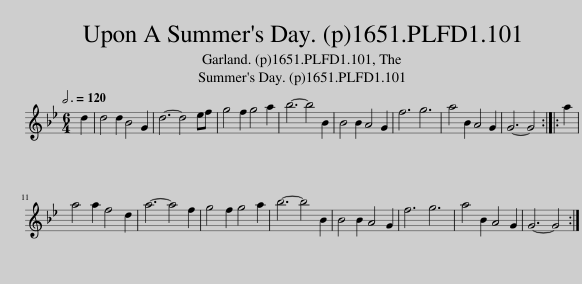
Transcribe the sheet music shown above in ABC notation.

X:1
L:1/8
Q:3/4=120
M:6/4
I:linebreak $
K:Gmin
V:1 treble
V:1
 d2 | d4 d2 B4 G2 | d6- d4 ef | g4 f2 g4 a2 | b6- b4 B2 | %5
 B4 B2 A4 G2 | f6 g6 | a4 B2 A4 G2 | G6- G4 :: a2 |$ %10
 a4 a2 f4 d2 | a6- a4 f2 | g4 f2 g4 a2 | b6- b4 B2 | B4 B2 A4 G2 | %15
 f6 g6 | a4 B2 A4 G2 | G6- G4 :| %18
